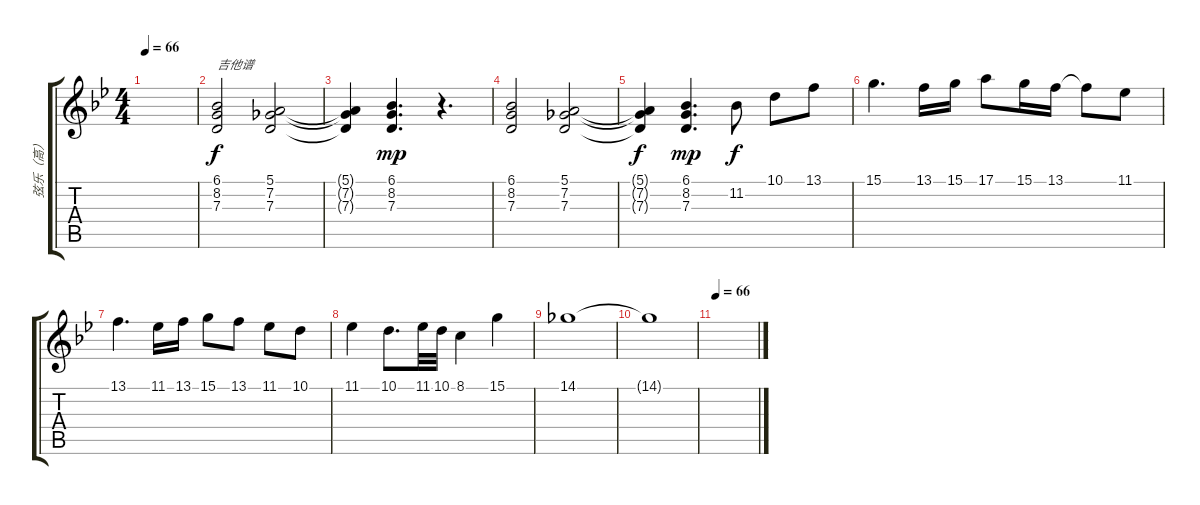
\track ("弦乐（高）" "弦乐（高）") {instrument stringensemble2}
\staff {score tabs}
\tuning (E4 B3 G3 D3 A2 E2) {hide}
\ts (4 4)
\tempo 66
\tempo 62
\tempo 66
\clef g2
\ks bb
|
(6.1 8.2 7.3).2{txt "吉他谱"} (5.1 7.2 7.3).2 |
(5.1{t} 7.2{t} 7.3{t}).4{dy f} (6.1 8.2 7.3).4{d dy mp} r.4{d} |
(6.1 8.2 7.3).2 (5.1 7.2 7.3).2 |
(5.1{t} 7.2{t} 7.3{t}).4{dy f} (6.1 8.2 7.3).4{d dy mp} 11.2.8{dy f} 10.1.8 13.1.8 |
15.1.4{d} 13.1.16 15.1.16 17.1.8 15.1.16 13.1.16 13.1{t}.8 11.1.8 |
13.1.4{d} 11.1.16 13.1.16 15.1.8 13.1.8 11.1.8 10.1.8 |
11.1.4 10.1.8{d} 11.1.32 10.1.32 8.1.4 15.1.4 |
14.1.1{volume 4} |
14.1{t}.1 |
\tempo 66
